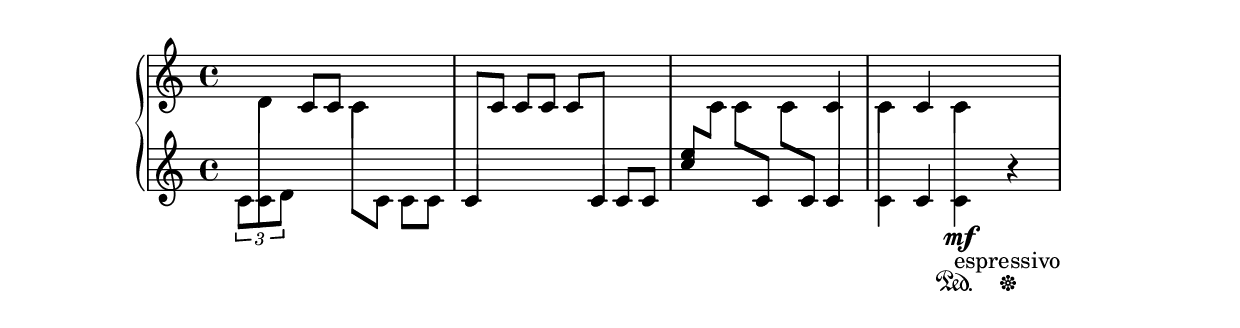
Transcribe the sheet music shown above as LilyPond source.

%
% Created (24/01/2020) by Paolo-Prete.
% This file is part of Spontini project.
% 
% Spontini is free software: you can redistribute it and/or modify
% it under the terms of the GNU General Public License as published by
% the Free Software Foundation, either version 3 of the License, or
% (at your option) any later version.
% Spontini is distributed in the hope that it will be useful,
% but WITHOUT ANY WARRANTY; without even the implied warranty of
% MERCHANTABILITY or FITNESS FOR A PARTICULAR PURPOSE.  See the
% GNU General Public License for more details.
%
% You should have received a copy of the GNU General Public License
% along with Spontini. If not, see <http://www.gnu.org/licenses/>.
%

%
% Created (09/01/2020) by Paolo-Prete.
% This file is part of Spontini project.
% 
% Spontini is free software: you can redistribute it and/or modify
% it under the terms of the GNU General Public License as published by
% the Free Software Foundation, either version 3 of the License, or
% (at your option) any later version.
% Spontini is distributed in the hope that it will be useful,
% but WITHOUT ANY WARRANTY; without even the implied warranty of
% MERCHANTABILITY or FITNESS FOR A PARTICULAR PURPOSE.  See the
% GNU General Public License for more details.
%
% You should have received a copy of the GNU General Public License
% along with Spontini.  If not, see <http://www.gnu.org/licenses/>.
%

\version "2.19.84"

leaveOnlyNotesRestsAndBeamsII = {

%% MEMO
%\override Beam.stencil = ##t  
%\override NoteHead.stencil = ##t
%\override Rest.stencil = ##t
%\override Stem.stencil = ##t
%\override Dots.stencil = ##t

% \override Accidental.stencil = ##f
% \override AccidentalCautionary.stencil = ##f
% \override AccidentalPlacement.stencil = ##f
\override AccidentalSuggestion.stencil = ##f
\override Ambitus.stencil = ##f
\override AmbitusAccidental.stencil = ##f
\override AmbitusLine.stencil = ##f
\override AmbitusNoteHead.stencil = ##f
\override Arpeggio.stencil = ##f
\override BalloonTextItem.stencil = ##f
\override BarLine.stencil = ##f
\override BarNumber.stencil = ##f
\override BassFigure.stencil = ##f
\override BassFigureAlignment.stencil = ##f
\override BassFigureAlignmentPositioning.stencil = ##f
\override BassFigureBracket.stencil = ##f
\override BassFigureContinuation.stencil = ##f
\override BassFigureLine.stencil = ##f
\override BendAfter.stencil = ##f
\override BreakAlignGroup.stencil = ##f
\override BreakAlignment.stencil = ##f
\override BreathingSign.stencil = ##f
\override ChordName.stencil = ##f
\override Clef.stencil = ##f
\override ClefModifier.stencil = ##f
\override ClusterSpanner.stencil = ##f
\override ClusterSpannerBeacon.stencil = ##f
\override CombineTextScript.stencil = ##f
\override CueClef.stencil = ##f
\override CueEndClef.stencil = ##f
\override Custos.stencil = ##f
\override DotColumn.stencil = ##f
\override DoublePercentRepeat.stencil = ##f
\override DoublePercentRepeatCounter.stencil = ##f
\override DoubleRepeatSlash.stencil = ##f
\override DynamicLineSpanner.stencil = ##f
\override DynamicText.stencil = ##f
\override DynamicTextSpanner.stencil = ##f
\override Episema.stencil = ##f
\override Fingering.stencil = ##f
\override FingeringColumn.stencil = ##f
\override Flag.stencil = ##f
\override FootnoteItem.stencil = ##f
\override FootnoteSpanner.stencil = ##f
\override FretBoard.stencil = ##f
\override Glissando.stencil = ##f
\override GraceSpacing.stencil = ##f
\override GridLine.stencil = ##f
\override GridPoint.stencil = ##f
\override Hairpin.stencil = ##f
\override HorizontalBracket.stencil = ##f
\override InstrumentName.stencil = ##f
\override InstrumentSwitch.stencil = ##f
\override KeyCancellation.stencil = ##f
\override KeySignature.stencil = ##f
\override KievanLigature.stencil = ##f
\override LaissezVibrerTie.stencil = ##f
\override LaissezVibrerTieColumn.stencil = ##f
\override LedgerLineSpanner.stencil = ##f
\override LeftEdge.stencil = ##f
\override LigatureBracket.stencil = ##f
\override LyricExtender.stencil = ##f
\override LyricHyphen.stencil = ##f
\override LyricSpace.stencil = ##f
\override LyricText.stencil = ##f
\override MeasureCounter.stencil = ##f
\override MeasureGrouping.stencil = ##f
\override MelodyItem.stencil = ##f
\override MensuralLigature.stencil = ##f
\override MetronomeMark.stencil = ##f
\override MultiMeasureRest.stencil = ##f
\override MultiMeasureRestNumber.stencil = ##f
\override MultiMeasureRestText.stencil = ##f
\override NonMusicalPaperColumn.stencil = ##f
\override NoteCollision.stencil = ##f
\override NoteColumn.stencil = ##f
\override NoteName.stencil = ##f
\override NoteSpacing.stencil = ##f
%\override OttavaBracket.stencil = ##f
\override PaperColumn.stencil = ##f
\override ParenthesesItem.stencil = ##f
\override PercentRepeat.stencil = ##f
\override PercentRepeatCounter.stencil = ##f
%%REMOVED EVENT PhrasingSlur
\override PianoPedalBracket.stencil = ##f
\override RehearsalMark.stencil = ##f
\override RepeatSlash.stencil = ##f
\override RepeatTie.stencil = ##f
\override RepeatTieColumn.stencil = ##f
\override RestCollision.stencil = ##f
\override Script.stencil = ##f
\override ScriptColumn.stencil = ##f
\override ScriptRow.stencil = ##f
%%REMOVED EVENT Slur
\override SostenutoPedal.stencil = ##f
\override SostenutoPedalLineSpanner.stencil = ##f
\override SpacingSpanner.stencil = ##f
\override SpanBar.stencil = ##f
\override SpanBarStub.stencil = ##f
\override StaffGrouper.stencil = ##f
\override StaffSpacing.stencil = ##f
\override StaffSymbol.stencil = ##f
\override StanzaNumber.stencil = ##f
\override StemStub.stencil = ##f
\override StemTremolo.stencil = ##f
\override StringNumber.stencil = ##f
\override StrokeFinger.stencil = ##f
\override System.stencil = ##f
\override SystemStartBar.stencil = ##f
\override SystemStartBrace.stencil = ##f
\override SystemStartBracket.stencil = ##f
\override SystemStartSquare.stencil = ##f
\override TabNoteHead.stencil = ##f
\override TextScript.stencil = ##f
\override TextSpanner.stencil = ##f
%%REMOVED EVENT Tie
\override TieColumn.stencil = ##f
\override TimeSignature.stencil = ##f
\override TrillPitchAccidental.stencil = ##f
\override TrillPitchGroup.stencil = ##f
\override TrillPitchHead.stencil = ##f
\override TrillSpanner.stencil = ##f
\override TupletBracket.stencil = ##f
\override TupletNumber.stencil = ##f
\override UnaCordaPedal.stencil = ##f
\override UnaCordaPedalLineSpanner.stencil = ##f
\override VaticanaLigature.stencil = ##f
\override VerticalAlignment.stencil = ##f
\override VerticalAxisGroup.stencil = ##f
\override VoiceFollower.stencil = ##f
\override VoltaBracket.stencil = ##f
\override VoltaBracketSpanner.stencil = ##f
}

staffUp = \change Staff = "upper"
staffDown = \change Staff = "lower"
CS = {}

tupletUp = #(define-music-function (parser location frac mus) (pair? ly:music?)
#{ \once \override TupletBracket.direction = #UP 
   \once \override TupletBracket.bracket-visibility = ##t 
   \tuplet $frac $mus 
#})

tupletDown = #(define-music-function (parser location frac mus) (pair? ly:music?)
#{ \once \override TupletBracket.direction = #DOWN
   \once \override TupletBracket.bracket-visibility = ##t 
   \tuplet $frac $mus 
#})

hiddenTuplet = #(define-music-function (parser location frac mus) (pair? ly:music?)
#{ 
   \once \override TupletBracket.stencil = ##f
   \once \override TupletNumber.stencil = ##f
   \tuplet $frac $mus 
#})

getDuration = #(define-scheme-function (parser location chord) (ly:music?) 
(let ((ret '()))
(begin

  (map-some-music (lambda (y) 
    (let ((name (ly:music-property y 'name))) 
      (cond 
        ((eq? name 'NoteEvent)
          (set! ret (ly:music-property y 'duration))
        y)
        (else #f))))
  chord)  
)
ret))

getArticulationsOfNoteOrChord = #(define-scheme-function (parser location mus) (ly:music?) 
(let ((ret '()))
(begin
  (map-some-music (lambda (y) 
    (let ((name (ly:music-property y 'name))) 
      (cond 
        ((and (not (eq? name 'BeamEvent))(not (eq? name 'NoteEvent))(not (eq? name 'EventChord)))
          (set! ret (cons y ret))
        y)
        (else #f))))
  mus)  
)
ret))

edgeNoteInChord = #(define-scheme-function (parser location direction chord) (number? ly:music?) 
(let ((ret '())
      (maxPitchSteps -1000)
      (minPitchSteps 1000)
      (maxPitch '())
      (minPitch '()))
(begin

  (map-some-music (lambda (y) 
    (let ((name (ly:music-property y 'name))) 
      (cond 
        ((eq? name 'NoteEvent)
         
          (if ( > (ly:pitch-steps (ly:music-property y 'pitch)) maxPitchSteps)
            (begin 
              (set! maxPitchSteps (ly:pitch-steps (ly:music-property y 'pitch))) 
              (set! maxPitch (ly:music-property y 'pitch))))
          
          (if ( < (ly:pitch-steps (ly:music-property y 'pitch)) minPitchSteps)
            (begin 
              (set! minPitchSteps (ly:pitch-steps (ly:music-property y 'pitch))) 
              (set! minPitch (ly:music-property y 'pitch))))

        y)
        (else #f))))
  chord)  
  
  (if (eq? direction 1)
    (set! ret maxPitch)
    (set! ret minPitch))
  
)
ret))

horizontalTuplets =
\override TupletBracket  #'stencil =
#(lambda (grob)
  (let* ((pos (ly:grob-property grob 'positions))
        (dir (ly:grob-property grob 'direction))
        (new-pos (if (= dir 1)
                   (max (car pos)(cdr pos))
                   (min (car pos)(cdr pos)))))
   (ly:grob-set-property! grob 'positions (cons new-pos new-pos))
   (ly:tuplet-bracket::print grob)))

#(define (nth n l)
  (if (or (> n (length l)) (< n 0))
    (error "Index out of bounds.")
    (if (eq? n 0)
      (car l)
      (nth (- n 1) (cdr l)))))

putBeamsAndStemsDirectionsOnMusicAsProperty = #(define-scheme-function (parser location mus beamPositions staffNum) (ly:music? list? number?)
(let ((counter 0)
      (beamPositionsTemp '())
      (currBeamPos '()))
(begin
  
  (set! currBeamPos (nth 0 beamPositions)) 

  (map (lambda (x)
    (if (or (eq? x 'U) (eq? x 'C) (eq? x 'D) (eq? x 'N))
      (set! currBeamPos x))
    (if (or (eq? x 'U) (eq? x 'C) (eq? x 'D) (eq? x 'N) (eq? x '-))
      (set! beamPositionsTemp (cons currBeamPos beamPositionsTemp)))
  ) beamPositions )

  (set! beamPositions beamPositionsTemp)
  (set! beamPositions (reverse beamPositions))

  (map-some-music (lambda (evt) 
    (let ((name (ly:music-property evt 'name))) 
      (cond 
        ((or (eq? name 'NoteEvent) (eq? name 'RestEvent) (eq? name 'SkipEvent) (eq? name 'EventChord))
         
          (ly:music-set-property! evt 'idx counter)
          (ly:music-set-property! evt 'beamPosition (nth counter beamPositions))
          
          (if (eq? (nth counter beamPositions) 'U)      
            (set! evt #{ \once \stemUp $evt #}))
          
          (if (eq? (nth counter beamPositions) 'D)
            (set! evt #{ \once \stemDown $evt #})) 
          
          (if (and (eq? staffNum 1) (eq? (nth counter beamPositions) 'C))
            (set! evt #{ \once \stemDown $evt #}))
          
          (if (and (eq? staffNum 2) (eq? (nth counter beamPositions) 'C))
            (set! evt #{ \once \stemUp $evt #}))          

          (set! counter (+ counter 1))
          evt) 
        (else #f)))) 
  mus))))
             
replaceSkipsWithInvisibleRests = #(define-scheme-function (parser location mus) (ly:music?)
  (map-some-music (lambda (evt) 
    (let ((name (ly:music-property evt 'name))
          (beamPos (ly:music-property evt 'beamPosition))
          (fakeRest '()))
      (cond 
        ((and (eq? name 'SkipEvent)(or (eq? beamPos 'U)(eq? beamPos 'D)))
          (set! fakeRest (make-music 'RestEvent))            
          (ly:music-set-property! fakeRest 'duration (ly:music-property evt 'duration))
          (ly:music-set-property! fakeRest 'articulations (ly:music-property evt 'articulations))         
          (set! evt #{ \once \hide Rest \once \hide Dots $fakeRest #} )
          evt) 
        (else #f)))) 
  mus))

removeMidiGraces = #(define-scheme-function (parser location mus) (ly:music?)
  (map-some-music (lambda (evt) 
    (let ((name (ly:music-property evt 'name))
          (midiGraces (ly:music-property evt 'midi-graces)))
      (cond 
        ((and (eq? name 'TimeScaledMusic))
         
         (if (not (eq? midiGraces '()))
          (begin
           (ly:music-set-property! evt 'denominator (- (ly:music-property evt 'denominator) midiGraces))
         
         
           (map-some-music (lambda (evt2) 
            (let ((name2 (ly:music-property evt2 'name)))
             (cond 
              ((or (eq? name2 'NoteEvent)(eq? name2 'SkipEvent)(eq? name2 'RestEvent))
                (ly:music-set-property! evt2 'duration (ly:make-duration 3 0 (ly:music-property evt 'numerator) (ly:music-property evt 'denominator)))        
                evt2)
              
              ((eq? name2 'EventChord)        
                (map (lambda (x)              
                   (ly:music-set-property! x 'duration (ly:make-duration 3 0 (ly:music-property evt 'numerator) (ly:music-property evt 'denominator)))  
                ) (ly:music-property evt2 'elements)) ; return the modified note - don't go deeper  
                evt2)
              
              (else #f))
             )) 
            evt)))
         
          evt) 
        (else #f))
      )) 
  mus)
  
  (map-some-music (lambda (evt2) 
    (let ((name2 (ly:music-property evt2 'name))
          (isMidi (ly:music-property evt2 'id)))
      (cond 
        ( (and (or (eq? name2 'RestEvent)(eq? name2 'SkipEvent))(not (eq? isMidi '())))
          (if (eq? isMidi 'midiGrace)
            (set! evt2 '()))
        evt2) 
        (else #f))
      )) 
  mus)
        
  (map-some-music (lambda (evt) 
    (let ((name (ly:music-property evt 'name)))
      (cond 
        ((and (eq? name 'TimeScaledMusic))
         (display (ly:music-property evt 'denominator))      
          evt) 
        (else #f))
      )) 
  mus)
)

removeCenteredCSMusicAndPreserveArts = #(define-scheme-function (parser location mus dir) (ly:music? number?)

  (map-some-music (lambda (x)                             
    (let ((name (ly:music-property x 'name))
          (beamPos (ly:music-property x 'beamPosition))
          (skip '()))
      (cond 
        ((and (eq? beamPos 'C)(or (eq? name 'NoteEvent)(eq? name 'RestEvent)(eq? name 'SkipEvent)(eq? name 'EventChord)))
        
        (if (eq? name 'RestEvent)
          (begin
          (set! skip (make-music 'SkipEvent))            
          (ly:music-set-property! skip 'duration (ly:music-property x 'duration))
          (ly:music-set-property! skip 'articulations (ly:music-property x 'articulations))
        ))
        
        (if (eq? name 'SkipEvent)
          (begin
          (set! skip (make-music 'RestEvent))            
          (ly:music-set-property! skip 'duration (ly:music-property x 'duration))
          (ly:music-set-property! skip 'articulations (ly:music-property x 'articulations))
        ))
        
        (if (eq? name 'EventChord)
          (begin         
          (set! skip x)
          ;(ly:music-set-property! skip 'pitch (edgeNoteInChord dir x))
          ;(ly:music-set-property! skip 'duration (getDuration x))
          ;(ly:music-set-property! skip 'articulations (getArticulationsOfNoteOrChord x))
        ))

        (if (eq? name 'NoteEvent)
          (begin
          (set! skip x)  
          ;(ly:music-set-property! skip 'pitch (ly:music-property x 'pitch))
          ;(ly:music-set-property! skip 'duration (ly:music-property x 'duration))
          ;(ly:music-set-property! skip 'articulations (getArticulationsOfNoteOrChord x))
        ))

        (map-some-music (lambda (evt) 
          (let ((name (ly:music-property evt 'name)))
            (cond 
              ((eq? name 'BeamEvent)   
                (set! evt '())
                evt) 
              (else #f)))) 
        x)        
        
        
        (set! x #{ 
          \once \override Beam.stencil = ##f
          \once \hide Rest
          \once \override Stem.stencil = ##f
          \once \override Flag.stencil = ##f
          %\once \hide Stem
          \once \hide Dots
          %\once \hide Flag
          \once \hide Accidental
          \tweak NoteHead.color #red
          \once \override NoteHead.no-ledgers = ##t
          \once \override NoteColumn.ignore-collision = ##t 
          \once \override Rest.ignore-collision = ##t          
          $skip  #})

        x)
        (else #f)))) 
  mus))

leaveOnlyNotesRestsAndBeams = #(define-scheme-function (parser location mus) (ly:music?)  
  (map-some-music (lambda (x)                             
    (let ((name (ly:music-property x 'name))
          (origArts (ly:music-property x 'articulations))
          (beamPos (ly:music-property x 'beamPosition))
          (overridePropSymbol (ly:music-property x 'symbol))
          (newArts '()))
      (cond 
        
        ((eq? name 'OttavaMusic)
         (set! x #{   #})        
        x)
        
        ((and (eq? name 'NoteEvent)(not (eq? beamPos 'C)))
         (ly:music-set-property! x 'articulations '())    
        x)
        
        ; prevents warning on JSOSOPadder for OttavaBracket
        ((and (eq? name 'OverrideProperty)(eq? overridePropSymbol 'OttavaBracket))        
         (set! x '())         
        x)        
        
        ((or (eq? name 'ArticulationEvent)
             (eq? name 'AbsoluteDynamicEvent)
             (eq? name 'ScriptEvent)             
             (eq? name 'TextScriptEvent) 
             (eq? name 'MeasureCounterEvent) 
             (eq? name 'PhrasingSlurEvent)  
             (eq? name 'SlurEvent)
             (eq? name 'TieEvent)
             (eq? name 'SustainEvent)
             (eq? name 'DecrescendoEvent)              
             (eq? name 'CrescendoEvent)             
             (eq? name 'SostenutoEvent)
             (eq? name 'UnaCordaEvent))        
         (set! x '())         
        x)
        
        (else #f)))) 
  mus))

#(define crossStaffUDBeamThreeshold 0)

makeCrossStaffUDStepOne = #(define-scheme-function (parser location mus1 mus2 dir) (ly:music? ly:music? scheme?) 
  (map-some-music (lambda (x)                             
    (let ((name1 (ly:music-property x 'name))
          (beamPos (ly:music-property x 'beamPosition))
          (idx1 (ly:music-property x 'idx))
          (noCS (ly:music-property x 'noCrossStaff))       
          (arts1 (ly:music-property x 'articulations)))
      (cond ;MODMOD
        ((and (not (eq? name1 'RestEvent))(eq? beamPos dir))

            (map-some-music (lambda (y)                             
              (let ((name2 (ly:music-property y 'name))
                    (idx2 (ly:music-property y 'idx)))
                (cond 
                  ((and (not (eq? noCS 'T))(eq? idx1 idx2)(not (eq? name2 'SkipEvent))(not (eq? name2 'RestEvent)))
                   (ly:music-set-property! y 'mustCrossStaff 'T)
                   (set! y #{ \once \override Flag.stencil = ##f $y #})
                  y) 
                (else #f)))) 
            mus2)
        x) 
        ;MODMOD
        ((and (eq? name1 'RestEvent)(eq? beamPos dir))
         
            (map-some-music (lambda (y)                             
              (let ((name2 (ly:music-property y 'name))
                    (idx2 (ly:music-property y 'idx))
                    (fakeNote (make-music 'NoteEvent))
                    (beam '())
                    (yOffs 0))
                (if (eq? dir 'U)
                  (begin
                    (set! yOffs (- 0 crossStaffUDBeamThreeshold))
                    (set! yOffs (- yOffs 2.5)))
                  (begin
                    (set! yOffs (+ 0 crossStaffUDBeamThreeshold))
                    (set! yOffs (+ yOffs 2.5))))
                (cond 
                  ((and (eq? idx1 idx2)(not (eq? name2 'SkipEvent))(not (eq? name2 'RestEvent)))
                   (ly:music-set-property! fakeNote 'duration (getDuration y))
                   (ly:music-set-property! fakeNote 'pitch (ly:make-pitch 0 0))
                   (ly:music-set-property! fakeNote 'articulations arts1)
                   (ly:music-set-property! y 'mustCrossStaff 'T)
                   (set! y #{ 
                      %TODO tag midi/display
                      \once \override Flag.stencil = ##f
                      $y #})                      
                   (set! x #{ 
                       \once \override NoteHead.no-ledgers = ##t
                       \once \hide NoteHead
                       \once \hide Dots
                       \once \hide Accidental  
                       \once \override Stem.length = 0
                       #(if (eq? dir 'D)
                        #{ \once \stemDown #}
                        #{ \once \stemUp #})
                       \once \override NoteHead.color = #red
                       \once \override NoteHead.Y-offset = #yOffs
                       $fakeNote
                     #})
                  y) 
                (else #f)))) 
            mus2)
        x) 
      (else #f)))) 
  mus1)) 

makeCrossStaffUDStepTwo = #(define-scheme-function (parser location mus) (ly:music?)
  ; modify stems upper staff
  (map-some-music (lambda (evt) 
    (let ((name (ly:music-property evt 'name))
          (beamPos (ly:music-property evt 'beamPosition))
          (mustCrossStaff (ly:music-property evt 'mustCrossStaff)))
      (cond 
        ((and (eq? mustCrossStaff 'T) (or (eq? name 'NoteEvent)(eq? name 'EventChord))
                                      (or (eq? beamPos 'U)(eq? beamPos 'D)))      
          (set! evt #{ \once \override Dots.stencil = ##f \crossStaff $evt #} )
          evt) 
        (else #f)))) 
  mus))

easyCrossStaff = #(define-music-function (parser location music1 music2 beamPositions) 
            (ly:music? ly:music? list?)
#{ \easyCrossStaffAll #music1 #music2 #beamPositions {} {} {} {} {} {} {} {} #'() #})

easyCrossStaffII = #(define-music-function (parser location music1 music2 beamPositions music3 music4) 
            (ly:music? ly:music? list? ly:music? ly:music?)
#{ \easyCrossStaffAll #music1 #music2 #beamPositions #music3 #music4 {} {} {} {} {} {} #'() #})

easyCrossStaffB = #(define-music-function (parser location music1 music2 beamPositions music3 music5 music7 music9 music4 music6 music8 music10) 
            (ly:music? ly:music? list? ly:music? ly:music? ly:music? ly:music? ly:music? ly:music? ly:music? ly:music?)
#{ \easyCrossStaffAll #music1 #music2 #beamPositions #music3 #music4 #music5 #music6 #music7 #music8 #music9 #music10 #'() #})

easyCrossStaffIII = #(define-music-function (parser location music1 music2 beamPositions midiMusic) 
            (ly:music? ly:music? list? ly:music?)
#{ \easyCrossStaffAll #music1 #music2 #beamPositions {} {} {} {} {} {} {} {} #midiMusic #})

easyCrossStaffIV = #(define-music-function (parser location music1 music2 beamPositions music3 music4 midiMusic) 
            (ly:music? ly:music? list? ly:music? ly:music? ly:music?)
#{ \easyCrossStaffAll #music1 #music2 #beamPositions #music3 #music4 {} {} {} {} {} {} #midiMusic  #})

easyCrossStaffPolyI = #(define-music-function (parser location musicUpV1 musicUpCS musicDownCS musicDownV1 beamPositions) 
            (ly:music? ly:music? ly:music? ly:music? list?)
#{ \easyCrossStaffAll #musicUpCS #musicDownCS #beamPositions 
                      #musicUpV1 #musicDownV1 {} {} {} {} {} {} #'() #})
easyCrossStaffPolyII = #(define-music-function (parser location musicUpV1 musicUpV2 musicUpCS musicDownCS musicDownV1 musicDownV2 beamPositions) 
            (ly:music? ly:music? ly:music? ly:music? ly:music? ly:music? list?)
#{ \easyCrossStaffAll #musicUpCS #musicDownCS #beamPositions 
                      #musicUpV1 #musicDownV1 #musicUpV2 #musicDownV2 {} {} {} {} #'() #})
            
easyCrossStaffPolyIII = #(define-music-function (parser location musicUpV1 musicUpV2 musicUpV3 musicUpCS 
                                                 musicDownCS musicDownV1 musicDownV2 musicDownV3 beamPositions) 
            (ly:music? ly:music? ly:music? ly:music? ly:music? ly:music? ly:music? ly:music? list?)
#{ \easyCrossStaffAll #musicUpCS #musicDownCS #beamPositions 
                      #musicUpV1 #musicDownV1 #musicUpV2 #musicDownV2 #musicUpV3 #musicDownV3 {} {} #'() #})

easyCrossStaffPolyIV = #(define-music-function (parser location musicUpV1 musicUpV2 musicUpV3 musicUpV4 musicUpCS 
                                                 musicDownCS musicDownV1 musicDownV2 musicDownV3 musicDownV4 beamPositions) 
            (ly:music? ly:music? ly:music? ly:music? ly:music? ly:music? ly:music? ly:music? ly:music? ly:music? list?)
#{ \easyCrossStaffAll #musicUpCS #musicDownCS #beamPositions 
                      #musicUpV1 #musicDownV1 #musicUpV2 #musicDownV2 #musicUpV3 #musicDownV3 #musicUpV4 #musicDownV4 #'() #})

tabularTwoStavesPolyI = #(define-music-function (parser location musicUpV1 musicDownV1) 
            (ly:music? ly:music?)
#{ \easyCrossStaffAll {} {} #'( - ) #musicUpV1 #musicDownV1 {} {} {} {} {} {} #'() #})

tabularTwoStavesPolyII = #(define-music-function (parser location musicUpV1 musicUpV2 musicDownV1 musicDownV2) 
            (ly:music? ly:music? ly:music? ly:music?)
#{ \easyCrossStaffAll {} {} #'( - ) #musicUpV1 #musicDownV1 #musicUpV2 #musicDownV2 {} {} {} {} #'() #})
            
tabularTwoStavesPolyIII = #(define-music-function (parser location musicUpV1 musicUpV2 musicUpV3 musicDownV1 musicDownV2 musicDownV3) 
            (ly:music? ly:music? ly:music? ly:music? ly:music? ly:music?)
#{ \easyCrossStaffAll {} {} #'( - ) #musicUpV1 #musicDownV1 #musicUpV2 #musicDownV2 #musicUpV3 #musicDownV3 {} {} #'() #})

tabularTwoStavesPolyIV = #(define-music-function (parser location musicUpV1 musicUpV2 musicUpV3 musicUpV4 musicDownV1 musicDownV2 musicDownV3 musicDownV4) 
            (ly:music? ly:music? ly:music? ly:music? ly:music? ly:music? ly:music? ly:music? )
#{ \easyCrossStaffAll {} {} #'( - ) #musicUpV1 #musicDownV1 #musicUpV2 #musicDownV2 #musicUpV3 #musicDownV3 #musicUpV4 #musicDownV4 #'() #})

shiftVoice =  #(define-music-function (parser location num) (number?)
#{ \override Voice.NoteColumn.force-hshift = #num #})

easyCrossStaffAll = #(define-music-function (parser location music1 music2 beamPositions music3 music4 music5 music6 music7 music8 music9 music10 midiMusic) 
            (ly:music? ly:music? list? ly:music? ly:music? ly:music? ly:music? ly:music? ly:music? ly:music? ly:music? scheme?)            
(let
  ((counter 0) 
   (music1Voice1 '())
   (music1Voice2 '())
   (music2Voice1 '())
   (music2Voice2 '()))
  (begin 

  (putBeamsAndStemsDirectionsOnMusicAsProperty music1 beamPositions 1)
  (putBeamsAndStemsDirectionsOnMusicAsProperty music2 beamPositions 2)  
  
;;;;;;;;;;;;;;;;;;;;
;;;;;;;;;;;; VOICE 1  
;;;;;;;;;;;;;;;;;;;;
  
  (set! music1Voice1 (ly:music-deep-copy music1))
  (set! music2Voice1 (ly:music-deep-copy music2))
    
  (removeMidiGraces music1Voice1)
  (removeMidiGraces music2Voice1)
  
  (replaceSkipsWithInvisibleRests music1Voice1)
  (replaceSkipsWithInvisibleRests music2Voice1)    
    
  (putBeamsAndStemsDirectionsOnMusicAsProperty music1Voice1 beamPositions 1)
  (putBeamsAndStemsDirectionsOnMusicAsProperty music2Voice1 beamPositions 2)

  (makeCrossStaffUDStepOne music1Voice1 music2Voice1 'U)
  (makeCrossStaffUDStepOne music2Voice1 music1Voice1 'D)

  (set! music1Voice2 (ly:music-deep-copy music1Voice1))
  (set! music2Voice2 (ly:music-deep-copy music2Voice1))
  
  (makeCrossStaffUDStepTwo music1Voice2)
  (makeCrossStaffUDStepTwo music2Voice2)  

  (removeCenteredCSMusicAndPreserveArts music1Voice1 -1)  
  (removeCenteredCSMusicAndPreserveArts music2Voice1 1) 

;;;;;;;;;;;;;;;;;;;;
;;;;;;;;;;;; VOICE 2  
;;;;;;;;;;;;;;;;;;;;

  (leaveOnlyNotesRestsAndBeams music1Voice2)
  (leaveOnlyNotesRestsAndBeams music2Voice2)

  (map-some-music (lambda (evtDown) 
    (let ((nameDown (ly:music-property evtDown 'name))
          (beamPos (ly:music-property evtDown 'beamPosition))
          (mustCrossStaffDown (ly:music-property evtDown 'mustCrossStaff))
          (idxDown (ly:music-property evtDown 'idx))) 
         (cond
          ((and (eq? beamPos 'C)(eq? nameDown 'SkipEvent))
            (map-some-music (lambda (evtUp) 
              (let ((nameUp (ly:music-property evtUp 'name))
                    (tempSkip (make-music 'SkipEvent))
                    (idxUp (ly:music-property evtUp 'idx)))
                (cond 
                  ((and (eq? idxUp idxDown)
                        (or (eq? nameUp 'NoteEvent)(eq? nameUp 'EventChord)))                   
                      (if (eq? nameUp 'EventChord)
                        (ly:music-set-property! tempSkip 'duration (getDuration evtUp))
                        (ly:music-set-property! tempSkip 'duration (ly:music-property evtUp 'duration)))
                      (set! evtDown #{ \staffUp \once \stemDown $evtUp \staffDown #})
                      (set! evtUp #{ \staffDown \once \stemUp $tempSkip \staffUp #})
                    evtUp) 
                  (else #f)))) 
            music1Voice2)   
          evtDown) 
          
          ((or (eq? beamPos 'U)(eq? beamPos 'D)(eq? beamPos 'N))
            (map-some-music (lambda (evtUp) 
              (let ((nameUp (ly:music-property evtUp 'name))
                    (tempSkip (make-music 'SkipEvent))
                    (mustCrossStaffUp (ly:music-property evtUp 'mustCrossStaff))
                    (idxUp (ly:music-property evtUp 'idx)))
                (cond 
                  ((eq? idxUp idxDown)
                      (if (eq? nameUp 'EventChord)
                        (ly:music-set-property! tempSkip 'duration (getDuration evtUp))
                        (ly:music-set-property! tempSkip 'duration (ly:music-property evtUp 'duration)))
                      (if (not (eq? mustCrossStaffDown 'T))
                        (set! evtDown #{ $tempSkip #}))
                      (if (not (eq? mustCrossStaffUp 'T))
                        (set! evtUp #{ $tempSkip #}))
                    evtUp) 
                  (else #f)))) 
            music1Voice2)
          evtDown)               
          
        (else #f)))) 
  music2Voice2)

 )
#{
  \tag #'display 
  <<     
    \new Voice {  
      \change Staff = "upper"
      \autoBeamOff
      % Articolazioni, dinamiche e note senza staff change
      $music1Voice1
    }   
    \new Voice { 
      \change Staff = "lower"  
      \autoBeamOff
      % Articolazioni, dinamiche e note senza staff change    
      $music2Voice1
    }  
    \new Voice {  
      \change Staff = "upper"
      \override NoteColumn.ignore-collision = ##t
      \leaveOnlyNotesRestsAndBeamsII
      \autoBeamOff 
      $music1Voice2
    } 
    \new Voice { 
      \change Staff = "lower" 
      \override NoteColumn.ignore-collision = ##t    
      \leaveOnlyNotesRestsAndBeamsII
      \autoBeamOff 
      $music2Voice2
    }   
    
    % Additional voices
    \new Voice {  
      \change Staff = "upper"
      \voiceOne
      $music3
    } 
    \new Voice { 
      \change Staff = "lower" 
      \voiceOne
      $music4
    }    
    \new NullVoice ="hidden" {  
      \change Staff = "upper"
      $music4
    } 
    \new NullVoice ="hidden" {  
      \change Staff = "lower" 
      $music3
    }    
    
    \new Voice {  
      \change Staff = "upper"
      \voiceOne
      $music5
    } 
    \new Voice { 
      \change Staff = "lower" 
      \voiceOne
      $music6
    }
    \new NullVoice ="hidden" {  
      \change Staff = "upper"
      $music6
    } 
    \new NullVoice ="hidden" {  
      \change Staff = "lower" 
      $music5
    }      
    
    
    \new Voice {  
      \change Staff = "upper"
      \voiceOne
      $music7
    } 
    \new Voice { 
      \change Staff = "lower"
      \voiceOne
      $music8
    }
    \new NullVoice ="hidden" {  
      \change Staff = "upper"
      $music8
    } 
    \new NullVoice ="hidden" {  
      \change Staff = "lower" 
      $music7
    }      
    
    \new Voice {  
      \change Staff = "upper"
      \voiceOne
      $music9
    } 
    \new Voice { 
      \change Staff = "lower" 
      \voiceOne
      $music10
    }
    \new NullVoice ="hidden" {  
      \change Staff = "upper"
      $music10
    } 
    \new NullVoice ="hidden" {  
      \change Staff = "lower" 
      $music9
    }      
    
  >>
  \tag #'midi   
  $(if (eq? midiMusic '() ) #{
  <<
    $music1
    \\
    $music2
    \\
    $music3
    \\
    $music4 
    \\
    $music5 
    \\
    $music6  
    \\
    $music7
    \\
    $music8 
    \\
    $music9 
    \\
    $music10    
  >>
  #}
  ;else
  #{ $midiMusic #})
  
#}))

\version "2.19.84"

upper = {

% Use a combination of "\hiddenTuplet" and "\tupletDown/Up"
\easyCrossStaff %TMODE
  { \hiddenTuplet 3/2 { s8 \CS d' \CS s }   \CS }
  { \tupletDown 3/2 { c'8[ \CS c' \CS d'] } \CS }
#'( D                      \CS -  \CS -     \CS )

\easyCrossStaff %TMODE
  { c'8[ \CS c'] \CS }
  { s8   \CS s   \CS }
#'( N    \CS -   \CS )

\easyCrossStaff %TMODE
  { c'8 \CS s   \CS }
  { s8[ \CS c'] \CS }
#'( D   \CS -   \CS )

\easyCrossStaff %TMODE
  { s     \CS s   \CS }
  { c'8_[ \CS c'] \CS }
#'( N     \CS -   \CS )

\easyCrossStaff %TMODE
  { s8[ \CS c'] \CS }
  { c'8 \CS s   \CS }
#'( U   \CS -   \CS )

\easyCrossStaff %TMODE
  { c'8[ \CS c'] \CS }
  { s8   \CS s   \CS }
#'( N    \CS -   \CS )

\easyCrossStaff %TMODE
  { c'8[ \CS s] \CS }
  { s8   \CS c' \CS }
#'( U    \CS -  \CS )

\easyCrossStaff %TMODE
  { s    \CS s   \CS }
  { c'8[ \CS c'] \CS }
#'( N    \CS -   \CS )

\easyCrossStaff %TMODE
  { s8          \CS c'] \CS }
  { <c'' e''>8[ \CS s   \CS }
#'( C           \CS -   \CS )

\easyCrossStaff %TMODE
  { c'8[ \CS s   \CS }
  { s8   \CS c'] \CS }
#'( C    \CS -   \CS )

\easyCrossStaff %TMODE
  { c'8[ \CS s   \CS c'4 \CS c' \CS c' \CS }
  { s8   \CS c'] \CS c'4 \CS c' \CS c' \CS }
#'( C    \CS -   \CS U   \CS D  \CS N  \CS )

%%% __LAYOUT__ %%%

#(define l2 #{
\sustainOff
#})

#(define l1 #{
\sustainOn\mf_"espressivo"
#})

%%%%%%%%%%%%%%%%%%

\easyCrossStaff %TMODE
  { c'4     \CS s     \CS }
  { c'4 $l1 \CS r $l2 \CS }
#'( D       \CS -     \CS )

} %end upper                                                                                                                                                                                                                                                                            
lower = { }

\include "../lib/piano-template.ly"